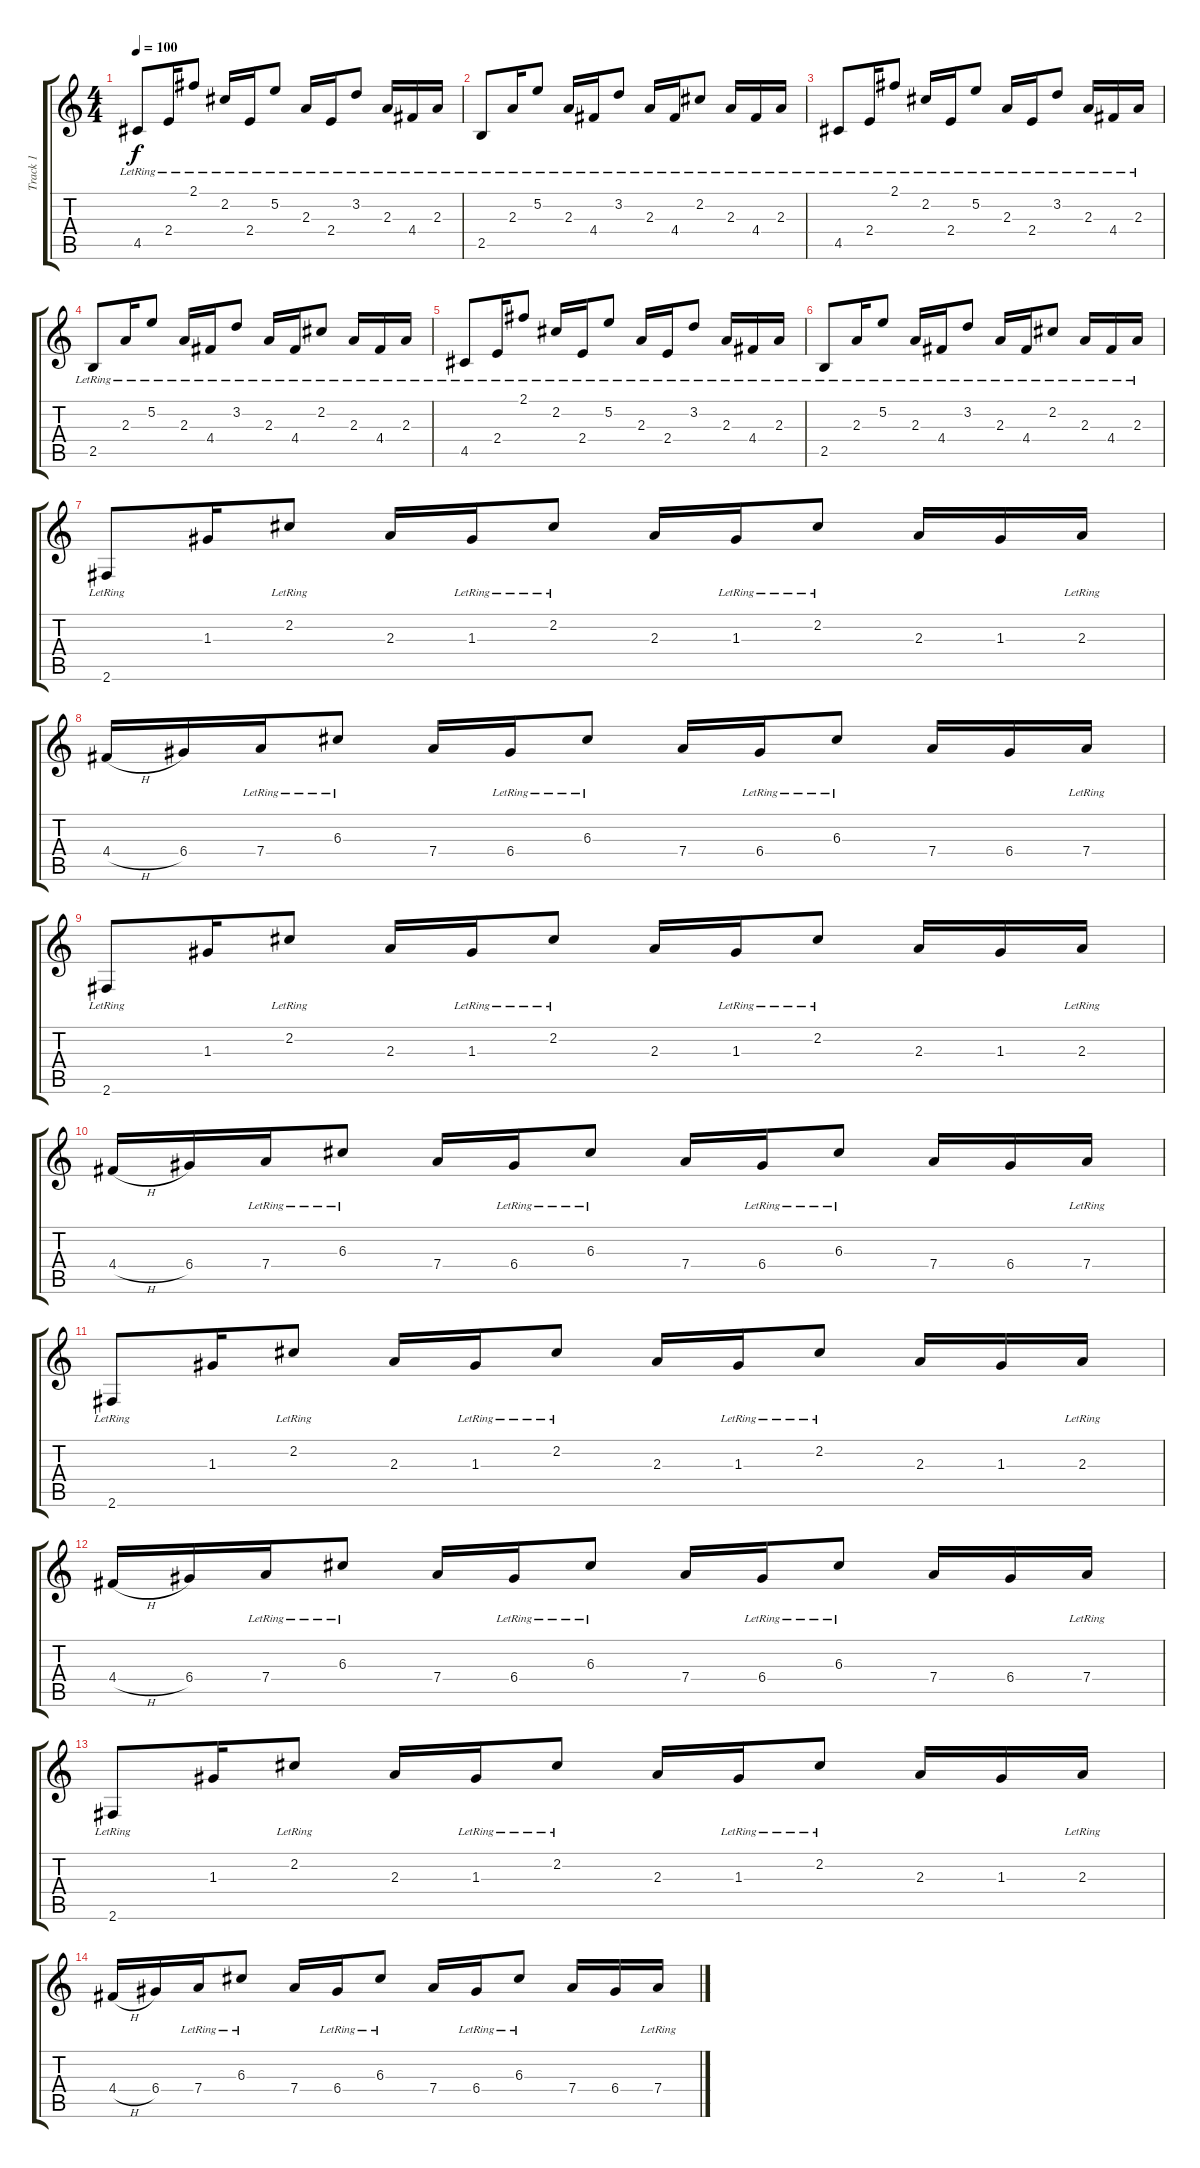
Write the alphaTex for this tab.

\track ("Track 1" "Track 1") {instrument acousticguitarnylon}
\staff {score tabs}
\tuning (E4 B3 G3 D3 A2 E2) {hide}
\ts (4 4)
\tempo 100
\clef g2
\ks c
4.5{lr}.8{dy f} 2.4{lr}.16 2.1{lr}.8 2.2{lr}.16 2.4{lr}.16 5.2{lr}.8 2.3{lr}.16 2.4{lr}.16 3.2{lr}.8 2.3{lr}.16 4.4{lr}.16 2.3{lr}.16 |
2.5{lr}.8 2.3{lr}.16 5.2{lr}.8 2.3{lr}.16 4.4{lr}.16 3.2{lr}.8 2.3{lr}.16 4.4{lr}.16 2.2{lr}.8 2.3{lr}.16 4.4{lr}.16 2.3{lr}.16 |
4.5{lr}.8 2.4{lr}.16 2.1{lr}.8 2.2{lr}.16 2.4{lr}.16 5.2{lr}.8 2.3{lr}.16 2.4{lr}.16 3.2{lr}.8 2.3{lr}.16 4.4{lr}.16 2.3{lr}.16 |
2.5{lr}.8 2.3{lr}.16 5.2{lr}.8 2.3{lr}.16 4.4{lr}.16 3.2{lr}.8 2.3{lr}.16 4.4{lr}.16 2.2{lr}.8 2.3{lr}.16 4.4{lr}.16 2.3{lr}.16 |
4.5{lr}.8 2.4{lr}.16 2.1{lr}.8 2.2{lr}.16 2.4{lr}.16 5.2{lr}.8 2.3{lr}.16 2.4{lr}.16 3.2{lr}.8 2.3{lr}.16 4.4{lr}.16 2.3{lr}.16 |
2.5{lr}.8 2.3{lr}.16 5.2{lr}.8 2.3{lr}.16 4.4{lr}.16 3.2{lr}.8 2.3{lr}.16 4.4{lr}.16 2.2{lr}.8 2.3{lr}.16 4.4{lr}.16 2.3{lr}.16 |
2.6{lr}.8 1.3.16 2.2{lr}.8 2.3.16 1.3{lr}.16 2.2{lr}.8 2.3.16 1.3{lr}.16 2.2{lr}.8 2.3.16 1.3.16 2.3{lr}.16 |
4.4{h}.16 6.4.16 7.4{lr}.16 6.3{lr}.8 7.4.16 6.4{lr}.16 6.3{lr}.8 7.4.16 6.4{lr}.16 6.3{lr}.8 7.4.16 6.4.16 7.4{lr}.16 |
2.6{lr}.8 1.3.16 2.2{lr}.8 2.3.16 1.3{lr}.16 2.2{lr}.8 2.3.16 1.3{lr}.16 2.2{lr}.8 2.3.16 1.3.16 2.3{lr}.16 |
4.4{h}.16 6.4.16 7.4{lr}.16 6.3{lr}.8 7.4.16 6.4{lr}.16 6.3{lr}.8 7.4.16 6.4{lr}.16 6.3{lr}.8 7.4.16 6.4.16 7.4{lr}.16 |
2.6{lr}.8 1.3.16 2.2{lr}.8 2.3.16 1.3{lr}.16 2.2{lr}.8 2.3.16 1.3{lr}.16 2.2{lr}.8 2.3.16 1.3.16 2.3{lr}.16 |
4.4{h}.16 6.4.16 7.4{lr}.16 6.3{lr}.8 7.4.16 6.4{lr}.16 6.3{lr}.8 7.4.16 6.4{lr}.16 6.3{lr}.8 7.4.16 6.4.16 7.4{lr}.16 |
2.6{lr}.8 1.3.16 2.2{lr}.8 2.3.16 1.3{lr}.16 2.2{lr}.8 2.3.16 1.3{lr}.16 2.2{lr}.8 2.3.16 1.3.16 2.3{lr}.16 |
4.4{h}.16 6.4.16 7.4{lr}.16 6.3{lr}.8 7.4.16 6.4{lr}.16 6.3{lr}.8 7.4.16 6.4{lr}.16 6.3{lr}.8 7.4.16 6.4.16 7.4{lr}.16
